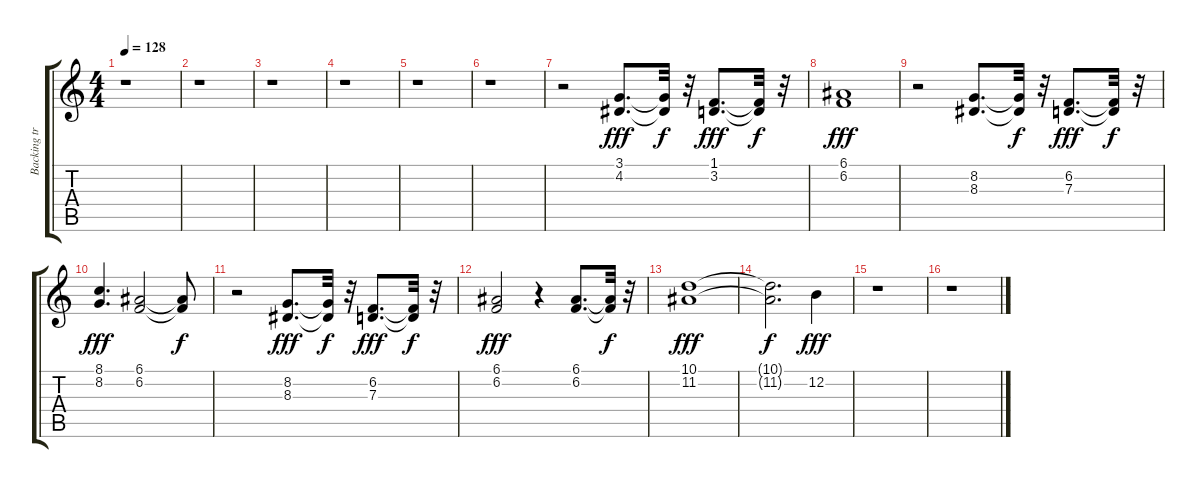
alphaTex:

\track ("Backing track 3" "Backing tr") {instrument stringensemble1}
\staff {score tabs}
\tuning (E4 B3 G3 D3 A2 E2) {hide}
\ts (4 4)
\tempo 128
\clef g2
\ks c
r.1{dy fff} |
r.1 |
r.1 |
r.1 |
r.1 |
r.1 |
r.2 (3.1 4.2).8{d} (3.1{t} 4.2{t}).32{dy f} r.32 (1.1 3.2).8{d dy fff} (1.1{t} 3.2{t}).32{dy f} r.32 |
(6.1 6.2).1{dy fff} |
r.2 (8.2 8.3).8{d} (8.2{t} 8.3{t}).32{dy f} r.32 (6.2 7.3).8{d dy fff} (6.2{t} 7.3{t}).32{dy f} r.32 |
(8.1 8.2).4{d dy fff} (6.1 6.2).2 (6.1{t} 6.2{t}).8{dy f} |
r.2 (8.2 8.3).8{d dy fff} (8.2{t} 8.3{t}).32{dy f} r.32 (6.2 7.3).8{d dy fff} (6.2{t} 7.3{t}).32{dy f} r.32 |
(6.1 6.2).2{dy fff} r.4 (6.1 6.2).8{d} (6.1{t} 6.2{t}).32{dy f} r.32 |
(10.1 11.2).1{dy fff} |
(10.1{t} 11.2{t}).2{d dy f} 12.2.4{dy fff} |
r.1 |
r.1
